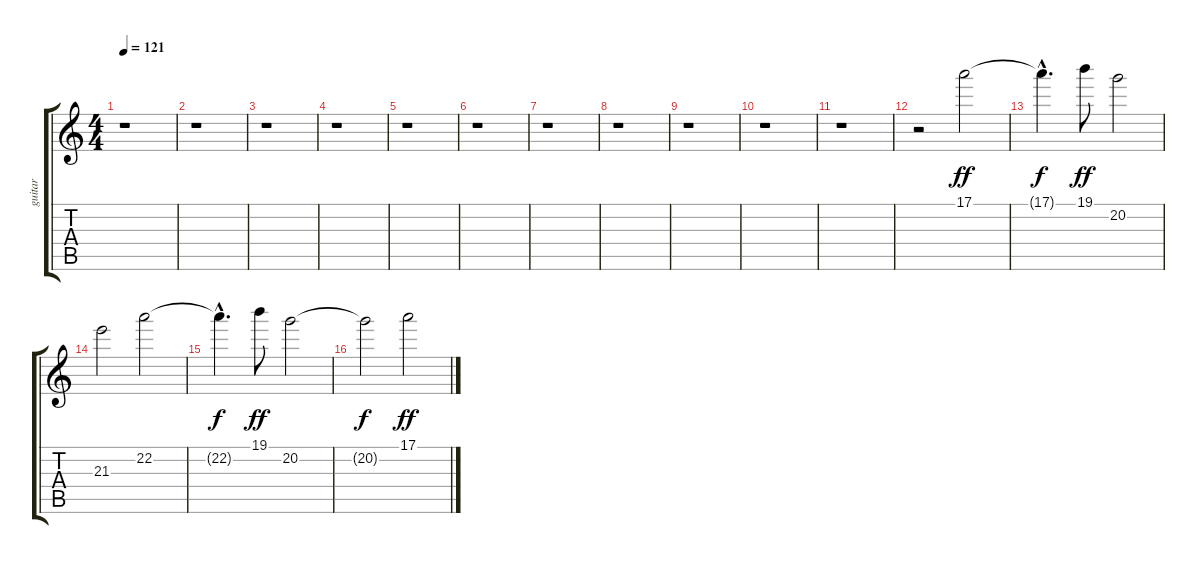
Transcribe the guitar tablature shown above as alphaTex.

\track ("guitar" "guitar") {instrument distortionguitar}
\staff {score tabs}
\tuning (E4 B3 G3 D3 A2 E2) {hide}
\ts (4 4)
\tempo 121
\clef g2
\ks c
r.1{dy ff} |
r.1 |
r.1 |
r.1 |
r.1 |
r.1 |
r.1 |
r.1 |
r.1 |
r.1 |
r.1 |
r.2 17.1.2 |
17.1{hac t}.4{d dy f} 19.1.8{dy ff} 20.2.2 |
21.3.2 22.2.2 |
22.2{hac t}.4{d dy f} 19.1.8{dy ff} 20.2.2 |
20.2{t}.2{dy f} 17.1.2{dy ff}
